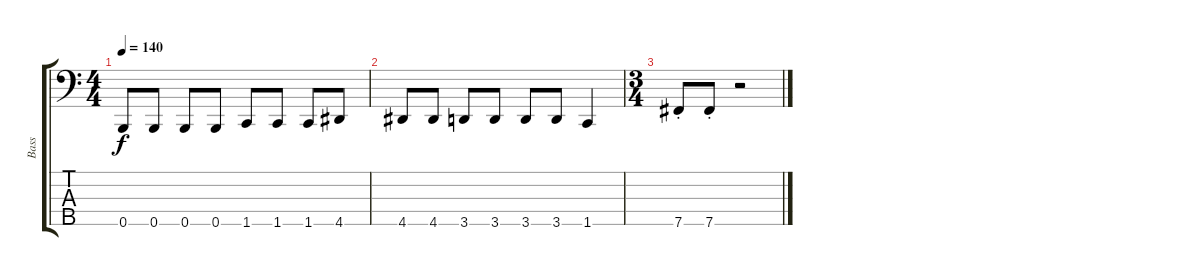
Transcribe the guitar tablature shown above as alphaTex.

\track ("Bass" "Bass") {instrument electricbasspick}
\staff {score tabs}
\tuning (G2 D2 A1 E1 B0) {hide}
\ts (4 4)
\tempo 140
\clef f4
\ks c
0.5.8{dy f} 0.5.8 0.5.8 0.5.8 1.5.8 1.5.8 1.5.8 4.5.8 |
4.5.8 4.5.8 3.5.8 3.5.8 3.5.8 3.5.8 1.5.4 |
\ts (3 4)
7.5{st}.8 7.5{st}.8 r.2
